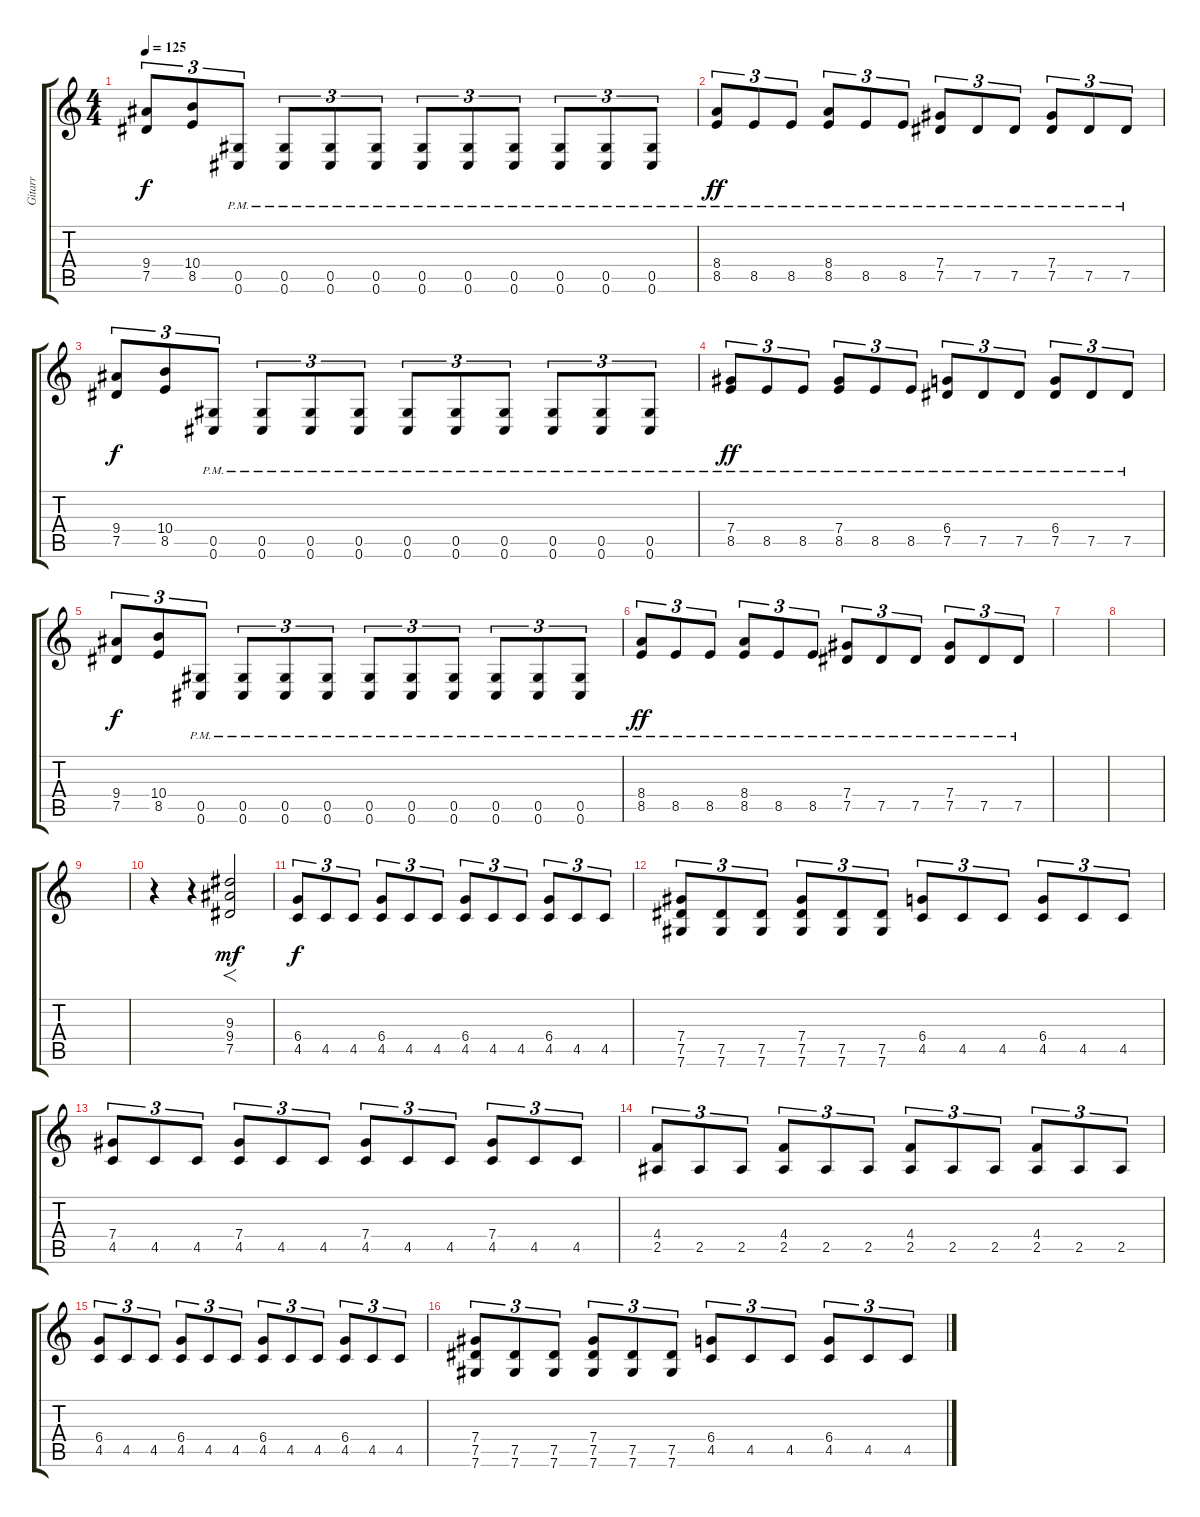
\track ("Gitarr" "Gitarr") {instrument distortionguitar}
\staff {score tabs}
\tuning (Eb4 Bb3 Gb3 Db3 Ab2 Db2) {hide}
\ts (4 4)
\tempo 125
\clef g2
\ks c
(9.4 7.5).8{tu (3 2) dy f} (10.4 8.5).8{tu (3 2)} (0.5{pm} 0.6{pm}).8{tu (3 2)} (0.5{pm} 0.6{pm}).8{tu (3 2)} (0.5{pm} 0.6{pm}).8{tu (3 2)} (0.5{pm} 0.6{pm}).8{tu (3 2)} (0.5{pm} 0.6{pm}).8{tu (3 2)} (0.5{pm} 0.6{pm}).8{tu (3 2)} (0.5{pm} 0.6{pm}).8{tu (3 2)} (0.5{pm} 0.6{pm}).8{tu (3 2)} (0.5{pm} 0.6{pm}).8{tu (3 2)} (0.5{pm} 0.6{pm}).8{tu (3 2)} |
(8.4{pm} 8.5{pm}).8{tu (3 2) dy ff} 8.5{pm}.8{tu (3 2)} 8.5{pm}.8{tu (3 2)} (8.4{pm} 8.5{pm}).8{tu (3 2)} 8.5{pm}.8{tu (3 2)} 8.5{pm}.8{tu (3 2)} (7.4{pm} 7.5{pm}).8{tu (3 2)} 7.5{pm}.8{tu (3 2)} 7.5{pm}.8{tu (3 2)} (7.4{pm} 7.5{pm}).8{tu (3 2)} 7.5{pm}.8{tu (3 2)} 7.5{pm}.8{tu (3 2)} |
(9.4 7.5).8{tu (3 2) dy f instrument distortionguitar} (10.4 8.5).8{tu (3 2)} (0.5{pm} 0.6{pm}).8{tu (3 2)} (0.5{pm} 0.6{pm}).8{tu (3 2)} (0.5{pm} 0.6{pm}).8{tu (3 2)} (0.5{pm} 0.6{pm}).8{tu (3 2)} (0.5{pm} 0.6{pm}).8{tu (3 2)} (0.5{pm} 0.6{pm}).8{tu (3 2)} (0.5{pm} 0.6{pm}).8{tu (3 2)} (0.5{pm} 0.6{pm}).8{tu (3 2)} (0.5{pm} 0.6{pm}).8{tu (3 2)} (0.5{pm} 0.6{pm}).8{tu (3 2)} |
(7.4{pm} 8.5{pm}).8{tu (3 2) dy ff} 8.5{pm}.8{tu (3 2)} 8.5{pm}.8{tu (3 2)} (7.4{pm} 8.5{pm}).8{tu (3 2)} 8.5{pm}.8{tu (3 2)} 8.5{pm}.8{tu (3 2)} (6.4{pm} 7.5{pm}).8{tu (3 2)} 7.5{pm}.8{tu (3 2)} 7.5{pm}.8{tu (3 2)} (6.4{pm} 7.5{pm}).8{tu (3 2)} 7.5{pm}.8{tu (3 2)} 7.5{pm}.8{tu (3 2)} |
(9.4 7.5).8{tu (3 2) dy f} (10.4 8.5).8{tu (3 2)} (0.5{pm} 0.6{pm}).8{tu (3 2)} (0.5{pm} 0.6{pm}).8{tu (3 2)} (0.5{pm} 0.6{pm}).8{tu (3 2)} (0.5{pm} 0.6{pm}).8{tu (3 2)} (0.5{pm} 0.6{pm}).8{tu (3 2)} (0.5{pm} 0.6{pm}).8{tu (3 2)} (0.5{pm} 0.6{pm}).8{tu (3 2)} (0.5{pm} 0.6{pm}).8{tu (3 2)} (0.5{pm} 0.6{pm}).8{tu (3 2)} (0.5{pm} 0.6{pm}).8{tu (3 2)} |
(8.4{pm} 8.5{pm}).8{tu (3 2) dy ff} 8.5{pm}.8{tu (3 2)} 8.5{pm}.8{tu (3 2)} (8.4{pm} 8.5{pm}).8{tu (3 2)} 8.5{pm}.8{tu (3 2)} 8.5{pm}.8{tu (3 2)} (7.4{pm} 7.5{pm}).8{tu (3 2)} 7.5{pm}.8{tu (3 2)} 7.5{pm}.8{tu (3 2)} (7.4{pm} 7.5{pm}).8{tu (3 2)} 7.5{pm}.8{tu (3 2)} 7.5{pm}.8{tu (3 2)} |
|
|
|
r.4 r.4 (9.3 9.4 7.5).2{f dy mf} |
(6.4 4.5).8{tu (3 2) dy f} 4.5.8{tu (3 2)} 4.5.8{tu (3 2)} (6.4 4.5).8{tu (3 2)} 4.5.8{tu (3 2)} 4.5.8{tu (3 2)} (6.4 4.5).8{tu (3 2)} 4.5.8{tu (3 2)} 4.5.8{tu (3 2)} (6.4 4.5).8{tu (3 2)} 4.5.8{tu (3 2)} 4.5.8{tu (3 2)} |
(7.4 7.5 7.6).8{tu (3 2)} (7.5 7.6).8{tu (3 2)} (7.5 7.6).8{tu (3 2)} (7.4 7.5 7.6).8{tu (3 2)} (7.5 7.6).8{tu (3 2)} (7.5 7.6).8{tu (3 2)} (6.4 4.5).8{tu (3 2)} 4.5.8{tu (3 2)} 4.5.8{tu (3 2)} (6.4 4.5).8{tu (3 2)} 4.5.8{tu (3 2)} 4.5.8{tu (3 2)} |
(7.4 4.5).8{tu (3 2)} 4.5.8{tu (3 2)} 4.5.8{tu (3 2)} (7.4 4.5).8{tu (3 2)} 4.5.8{tu (3 2)} 4.5.8{tu (3 2)} (7.4 4.5).8{tu (3 2)} 4.5.8{tu (3 2)} 4.5.8{tu (3 2)} (7.4 4.5).8{tu (3 2)} 4.5.8{tu (3 2)} 4.5.8{tu (3 2)} |
(4.4 2.5).8{tu (3 2)} 2.5.8{tu (3 2)} 2.5.8{tu (3 2)} (4.4 2.5).8{tu (3 2)} 2.5.8{tu (3 2)} 2.5.8{tu (3 2)} (4.4 2.5).8{tu (3 2)} 2.5.8{tu (3 2)} 2.5.8{tu (3 2)} (4.4 2.5).8{tu (3 2)} 2.5.8{tu (3 2)} 2.5.8{tu (3 2)} |
(6.4 4.5).8{tu (3 2)} 4.5.8{tu (3 2)} 4.5.8{tu (3 2)} (6.4 4.5).8{tu (3 2)} 4.5.8{tu (3 2)} 4.5.8{tu (3 2)} (6.4 4.5).8{tu (3 2)} 4.5.8{tu (3 2)} 4.5.8{tu (3 2)} (6.4 4.5).8{tu (3 2)} 4.5.8{tu (3 2)} 4.5.8{tu (3 2)} |
(7.4 7.5 7.6).8{tu (3 2)} (7.5 7.6).8{tu (3 2)} (7.5 7.6).8{tu (3 2)} (7.4 7.5 7.6).8{tu (3 2)} (7.5 7.6).8{tu (3 2)} (7.5 7.6).8{tu (3 2)} (6.4 4.5).8{tu (3 2)} 4.5.8{tu (3 2)} 4.5.8{tu (3 2)} (6.4 4.5).8{tu (3 2)} 4.5.8{tu (3 2)} 4.5.8{tu (3 2)}
